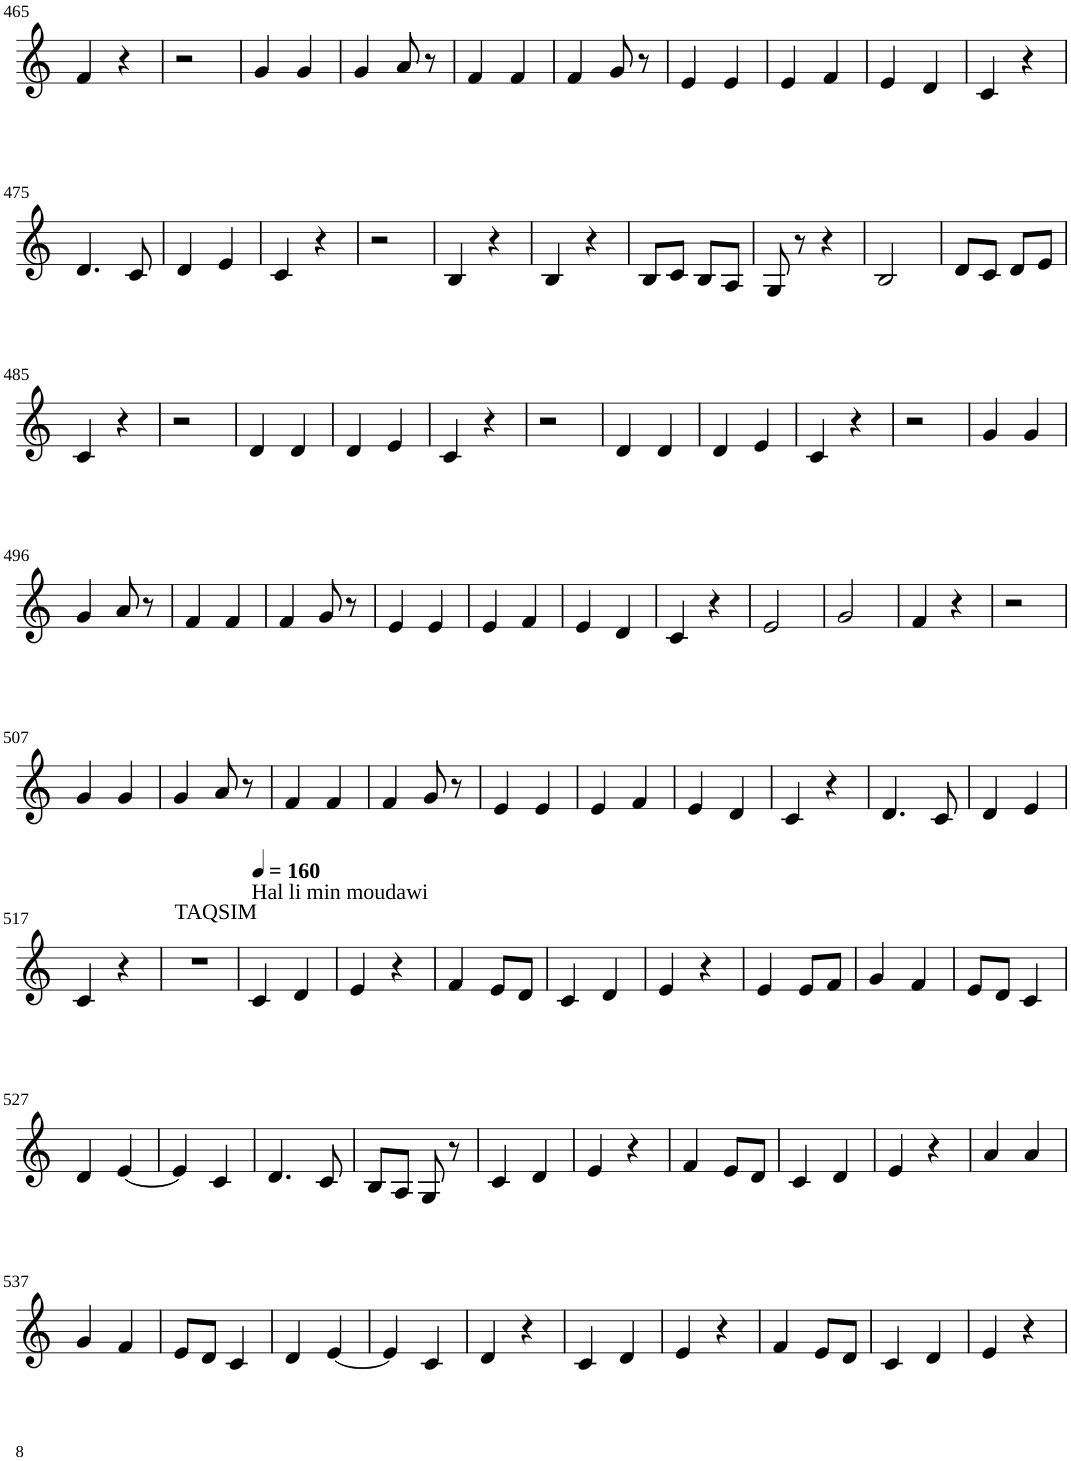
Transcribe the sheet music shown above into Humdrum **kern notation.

**kern
*part1
*staff1
*I"Violin
!!LO:PB:g=z
*clefG2
*k[]
*M2/4
=465
4f/
4r
=466
2r
=467
4g/
4g/
=468
4g/
8a/
8r
=469
4f/
4f/
=470
4f/
8g/
8r
=471
4e/
4e/
=472
4e/
4f/
=473
4e/
4d/
=474
4c/
4r
!!LO:LB:g=z
=475
4.d/
8c/
=476
4d/
4e/
=477
4c/
4r
=478
2r
=479
4B/
4r
=480
4B/
4r
=481
8B/L
8c/J
8B/L
8A/J
=482
8G/
8r
4r
=483
2B/
=484
8d/L
8c/J
8d/L
8e/J
!!LO:LB:g=z
=485
4c/
4r
=486
2r
=487
4d/
4d/
=488
4d/
4e/
=489
4c/
4r
=490
2r
=491
4d/
4d/
=492
4d/
4e/
=493
4c/
4r
=494
2r
=495
4g/
4g/
!!LO:LB:g=z
=496
4g/
8a/
8r
=497
4f/
4f/
=498
4f/
8g/
8r
=499
4e/
4e/
=500
4e/
4f/
=501
4e/
4d/
=502
4c/
4r
=503
2e/
=504
2g/
=505
4f/
4r
=506
2r
!!LO:LB:g=z
=507
4g/
4g/
=508
4g/
8a/
8r
=509
4f/
4f/
=510
4f/
8g/
8r
=511
4e/
4e/
=512
4e/
4f/
=513
4e/
4d/
=514
4c/
4r
=515
4.d/
8c/
=516
4d/
4e/
!!LO:LB:g=z
=517
4c/
4r
=518
!LO:TX:a:t=TAQSIM
2r
=519
*MM160
!LO:TX:a:t=Hal li min moudawi
4c/
4d/
=520
4e/
4r
=521
4f/
8e/L
8d/J
=522
4c/
4d/
=523
4e/
4r
=524
4e/
8e/L
8f/J
=525
4g/
4f/
=526
8e/L
8d/J
4c/
!!LO:LB:g=z
=527
4d/
[4e/
=528
4e/]
4c/
=529
4.d/
8c/
=530
8B/L
8A/J
8G/
8r
=531
4c/
4d/
=532
4e/
4r
=533
4f/
8e/L
8d/J
=534
4c/
4d/
=535
4e/
4r
=536
4a/
4a/
!!LO:LB:g=z
=537
4g/
4f/
=538
8e/L
8d/J
4c/
=539
4d/
[4e/
=540
4e/]
4c/
=541
4d/
4r
=542
4c/
4d/
=543
4e/
4r
=544
4f/
8e/L
8d/J
=545
4c/
4d/
=546
4e/
4r
=
*-
